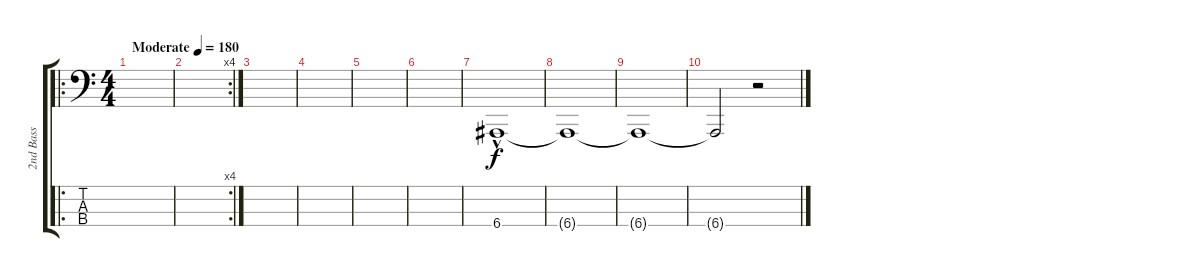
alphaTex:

\track ("2nd Bass" "2nd Bass") {instrument lead8bassandlead}
\staff {score tabs}
\tuning (G2 D2 A1 E1) {hide}
\ro
\ts (4 4)
\tempo (180 "Moderate")
\clef f4
\ks c
|
\rc 4
|
|
|
|
|
6.4{hac}.1{volume 13} |
6.4{t}.1{dy f} |
6.4{t}.1 |
6.4{t}.2 r.2
